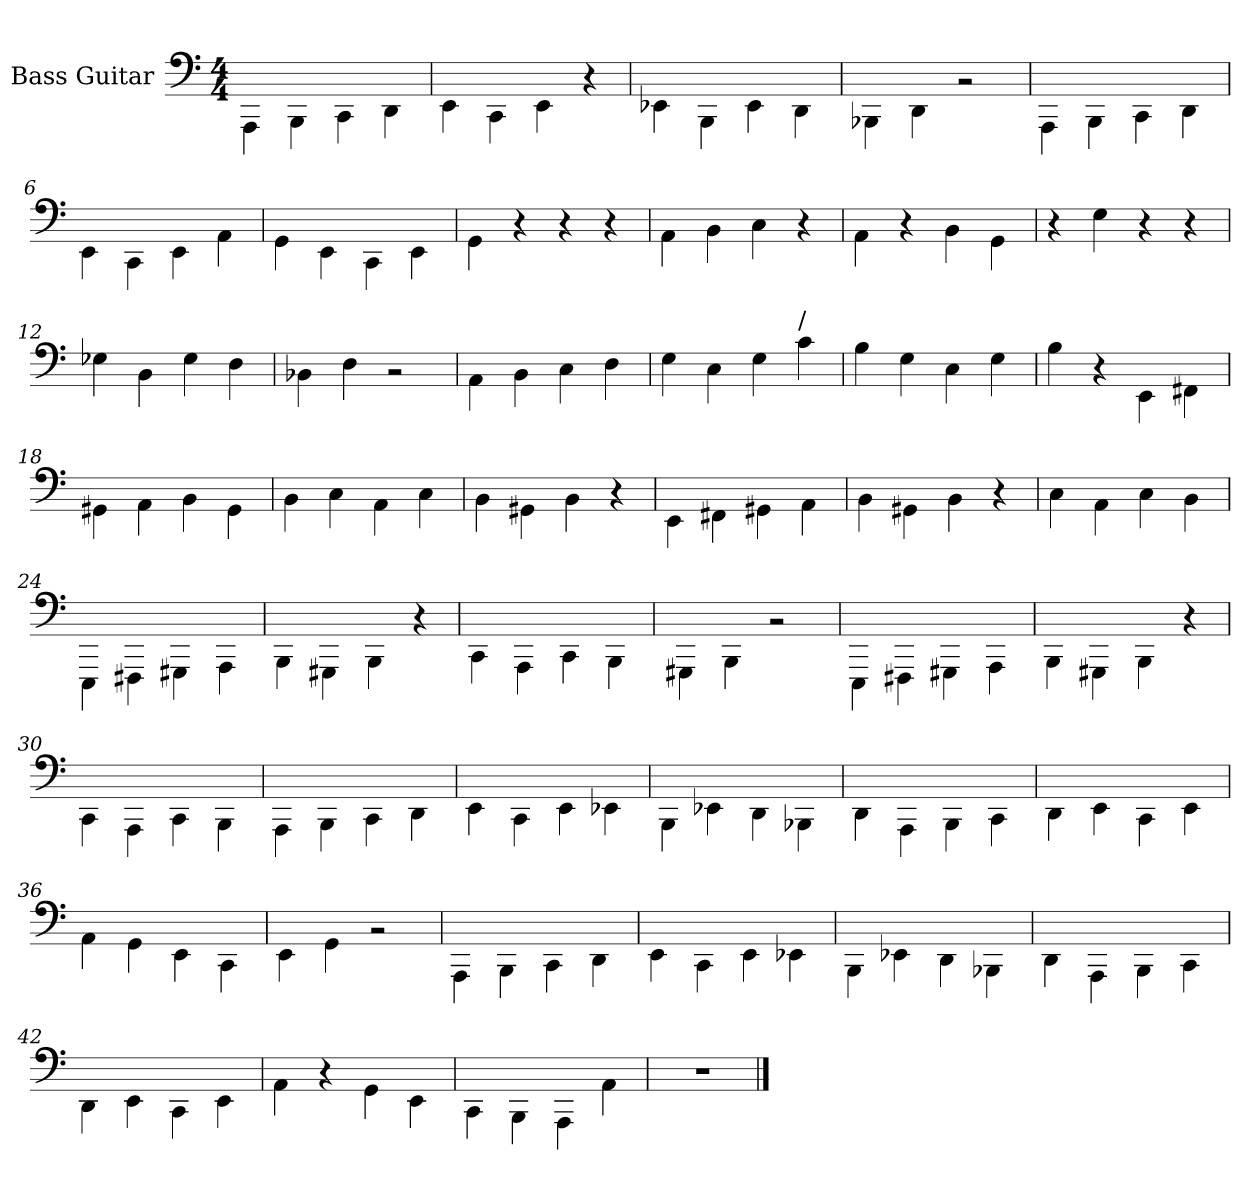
**kern
*part1
*staff1
*I"Bass Guitar
*I'B. Guit.
*stria4
*
*ITrd7c12
*k[]
*M4/4
=1
4AAAA\
4BBBB\
4CCC\
4DDD\
=2
4EEE\
4CCC\
4EEE\
4r
=3
4EEE-\
4BBBB\
4EEE-\
4DDD\
=4
4BBBB-\
4DDD\
2r
=5
4AAAA\
4BBBB\
4CCC\
4DDD\
=6
4EEE\
4CCC\
4EEE\
4AAA\
=7
4GGG\
4EEE\
4CCC\
4EEE\
=8
4GGG\
4r
4r
4r
=9
4AAA\
4BBB\
4CC\
4r
!!LO:LB:g=z
=10
4AAA\
4r
4BBB\
4GGG\
=11
4r
4EE\
4r
4r
=12
4EE-\
4BBB\
4EE-\
4DD\
=13
4BBB-\
4DD\
2r
=14
4AAA\
4BBB\
4CC\
4DD\
=15
4EE\
4CC\
4EE\
!LO:TX:a:t=/
4AA\
=16
4GG\
4EE\
4CC\
4EE\
=17
4GG\
4r
4EEE\
4FFF#\
=18
4GGG#\
4AAA\
4BBB\
4GGG#\
!!LO:LB:g=z
=19
4BBB\
4CC\
4AAA\
4CC\
=20
4BBB\
4GGG#\
4BBB\
4r
=21
4EEE\
4FFF#\
4GGG#\
4AAA\
=22
4BBB\
4GGG#\
4BBB\
4r
=23
4CC\
4AAA\
4CC\
4BBB\
=24
4EEEE\
4FFFF#\
4GGGG#\
4AAAA\
=25
4BBBB\
4GGGG#\
4BBBB\
4r
=26
4CCC\
4AAAA\
4CCC\
4BBBB\
=27
4GGGG#\
4BBBB\
2r
!!LO:LB:g=z
=28
4EEEE\
4FFFF#\
4GGGG#\
4AAAA\
=29
4BBBB\
4GGGG#\
4BBBB\
4r
=30
4CCC\
4AAAA\
4CCC\
4BBBB\
=31
4AAAA\
4BBBB\
4CCC\
4DDD\
=32
4EEE\
4CCC\
4EEE\
4EEE-\
=33
4BBBB\
4EEE-\
4DDD\
4BBBB-\
=34
4DDD\
4AAAA\
4BBBB\
4CCC\
=35
4DDD\
4EEE\
4CCC\
4EEE\
!!LO:LB:g=z
=36
4AAA\
4GGG\
4EEE\
4CCC\
=37
4EEE\
4GGG\
2r
=38
4AAAA\
4BBBB\
4CCC\
4DDD\
=39
4EEE\
4CCC\
4EEE\
4EEE-\
=40
4BBBB\
4EEE-\
4DDD\
4BBBB-\
=41
4DDD\
4AAAA\
4BBBB\
4CCC\
=42
4DDD\
4EEE\
4CCC\
4EEE\
=43
4AAA\
4r
4GGG\
4EEE\
=44
4CCC\
4BBBB\
4AAAA\
4AAA\
!!LO:LB:g=z
=45
1r
==
*-
